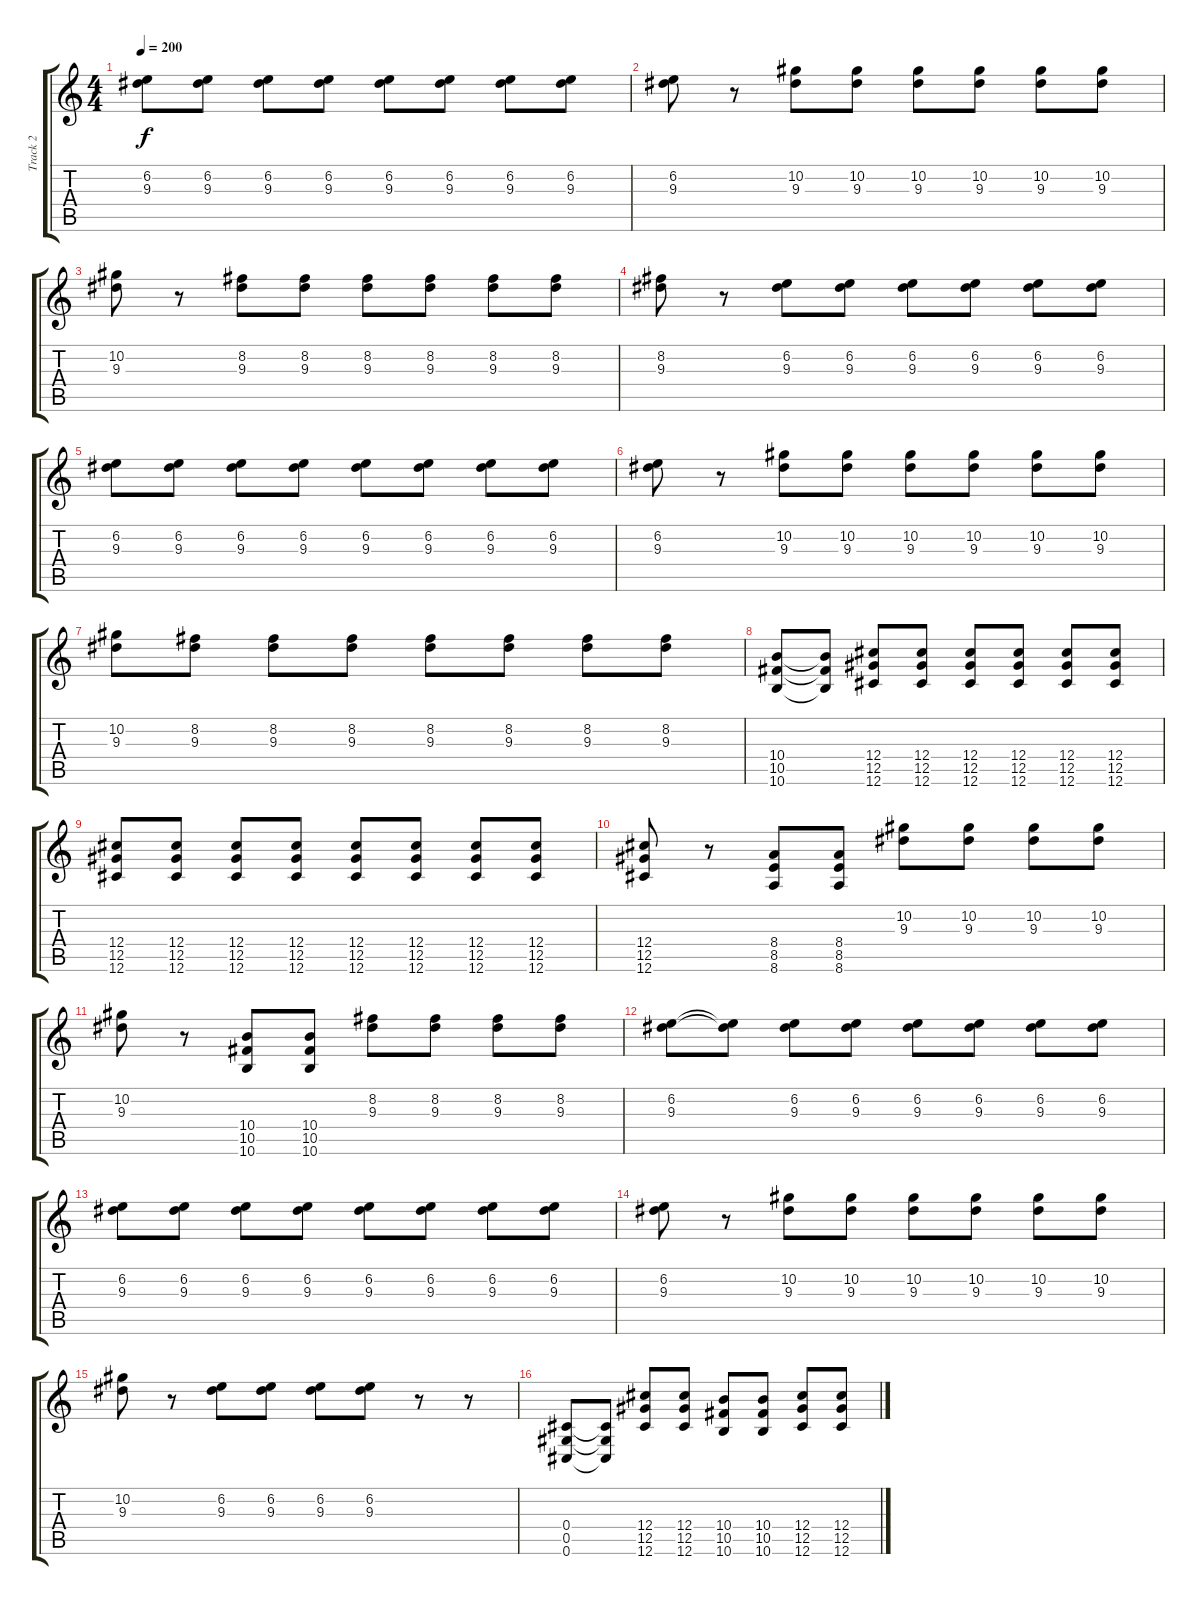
\track ("Track 2" "Track 2") {instrument overdrivenguitar}
\staff {score tabs}
\tuning (Eb4 Bb3 Gb3 Db3 Ab2 Db2) {hide}
\ts (4 4)
\tempo 200
\clef g2
\ks c
(6.2 9.3).8{dy f} (6.2 9.3).8 (6.2 9.3).8 (6.2 9.3).8 (6.2 9.3).8 (6.2 9.3).8 (6.2 9.3).8 (6.2 9.3).8 |
(6.2 9.3).8 r.8 (10.2 9.3).8 (10.2 9.3).8 (10.2 9.3).8 (10.2 9.3).8 (10.2 9.3).8 (10.2 9.3).8 |
(10.2 9.3).8 r.8 (8.2 9.3).8 (8.2 9.3).8 (8.2 9.3).8 (8.2 9.3).8 (8.2 9.3).8 (8.2 9.3).8 |
(8.2 9.3).8 r.8 (6.2 9.3).8 (6.2 9.3).8 (6.2 9.3).8 (6.2 9.3).8 (6.2 9.3).8 (6.2 9.3).8 |
(6.2 9.3).8 (6.2 9.3).8 (6.2 9.3).8 (6.2 9.3).8 (6.2 9.3).8 (6.2 9.3).8 (6.2 9.3).8 (6.2 9.3).8 |
(6.2 9.3).8 r.8 (10.2 9.3).8 (10.2 9.3).8 (10.2 9.3).8 (10.2 9.3).8 (10.2 9.3).8 (10.2 9.3).8 |
(10.2 9.3).8 (8.2 9.3).8 (8.2 9.3).8 (8.2 9.3).8 (8.2 9.3).8 (8.2 9.3).8 (8.2 9.3).8 (8.2 9.3).8 |
(10.4 10.5 10.6).8{volume 11} (10.4{t} 10.5{t} 10.6{t}).8 (12.4 12.5 12.6).8 (12.4 12.5 12.6).8 (12.4 12.5 12.6).8 (12.4 12.5 12.6).8 (12.4 12.5 12.6).8 (12.4 12.5 12.6).8 |
(12.4 12.5 12.6).8 (12.4 12.5 12.6).8 (12.4 12.5 12.6).8 (12.4 12.5 12.6).8 (12.4 12.5 12.6).8 (12.4 12.5 12.6).8 (12.4 12.5 12.6).8 (12.4 12.5 12.6).8 |
(12.4 12.5 12.6).8 r.8 (8.4 8.5 8.6).8 (8.4 8.5 8.6).8 (10.2 9.3).8 (10.2 9.3).8 (10.2 9.3).8 (10.2 9.3).8 |
(10.2 9.3).8 r.8 (10.4 10.5 10.6).8 (10.4 10.5 10.6).8 (8.2 9.3).8 (8.2 9.3).8 (8.2 9.3).8 (8.2 9.3).8 |
(6.2 9.3).8 (6.2{t} 9.3{t}).8 (6.2 9.3).8 (6.2 9.3).8 (6.2 9.3).8 (6.2 9.3).8 (6.2 9.3).8 (6.2 9.3).8 |
(6.2 9.3).8 (6.2 9.3).8 (6.2 9.3).8 (6.2 9.3).8 (6.2 9.3).8 (6.2 9.3).8 (6.2 9.3).8 (6.2 9.3).8 |
(6.2 9.3).8 r.8 (10.2 9.3).8 (10.2 9.3).8 (10.2 9.3).8 (10.2 9.3).8 (10.2 9.3).8 (10.2 9.3).8 |
(10.2 9.3).8 r.8 (6.2 9.3).8 (6.2 9.3).8 (6.2 9.3).8 (6.2 9.3).8 r.8 r.8 |
(0.4 0.5 0.6).8 (0.4{t} 0.5{t} 0.6{t}).8 (12.4 12.5 12.6).8 (12.4 12.5 12.6).8 (10.4 10.5 10.6).8 (10.4 10.5 10.6).8 (12.4 12.5 12.6).8 (12.4 12.5 12.6).8
